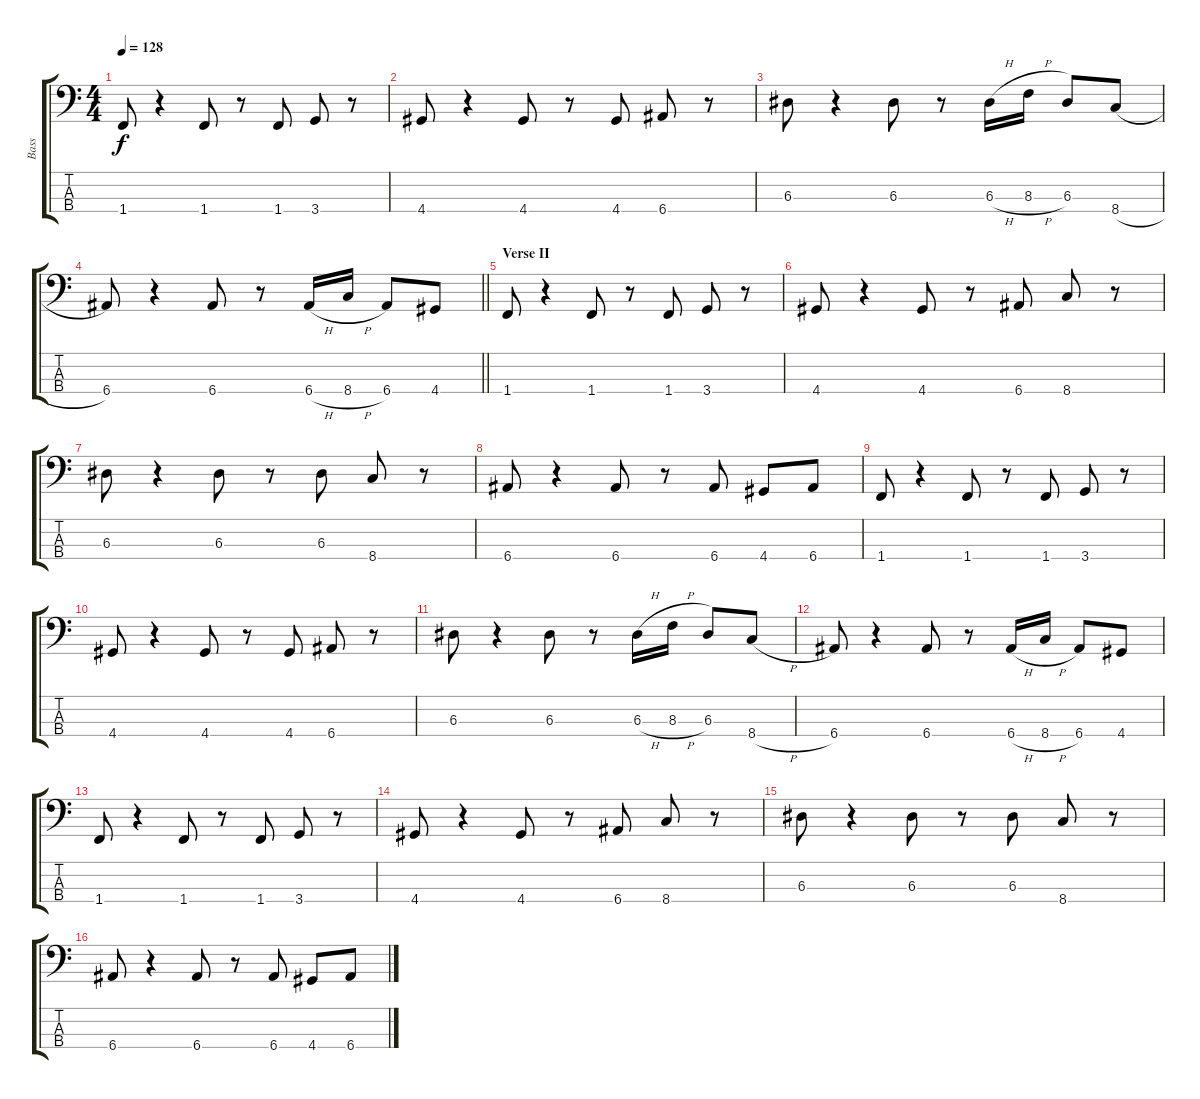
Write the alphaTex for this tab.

\track ("Bass" "Bass") {instrument electricbassfinger}
\staff {score tabs}
\tuning (G2 D2 A1 E1) {hide}
\ts (4 4)
\tempo 128
\clef f4
\ks c
1.4.8{dy f} r.4 1.4.8 r.8 1.4.8 3.4.8 r.8 |
4.4.8 r.4 4.4.8 r.8 4.4.8 6.4.8 r.8 |
6.3.8 r.4 6.3.8 r.8 6.3{h}.16 8.3{h}.16 6.3.8 8.4{h}.8 |
\barLineRight lightlight
6.4.8 r.4 6.4.8 r.8 6.4{h}.16 8.4{h}.16 6.4.8 4.4.8 |
\section ("" "Verse II")
1.4.8 r.4 1.4.8 r.8 1.4.8 3.4.8 r.8 |
4.4.8 r.4 4.4.8 r.8 6.4.8 8.4.8 r.8 |
6.3.8 r.4 6.3.8 r.8 6.3.8 8.4.8 r.8 |
6.4.8 r.4 6.4.8 r.8 6.4.8 4.4.8 6.4.8 |
1.4.8 r.4 1.4.8 r.8 1.4.8 3.4.8 r.8 |
4.4.8 r.4 4.4.8 r.8 4.4.8 6.4.8 r.8 |
6.3.8 r.4 6.3.8 r.8 6.3{h}.16 8.3{h}.16 6.3.8 8.4{h}.8 |
6.4.8 r.4 6.4.8 r.8 6.4{h}.16 8.4{h}.16 6.4.8 4.4.8 |
1.4.8 r.4 1.4.8 r.8 1.4.8 3.4.8 r.8 |
4.4.8 r.4 4.4.8 r.8 6.4.8 8.4.8 r.8 |
6.3.8 r.4 6.3.8 r.8 6.3.8 8.4.8 r.8 |
6.4.8 r.4 6.4.8 r.8 6.4.8 4.4.8 6.4.8
